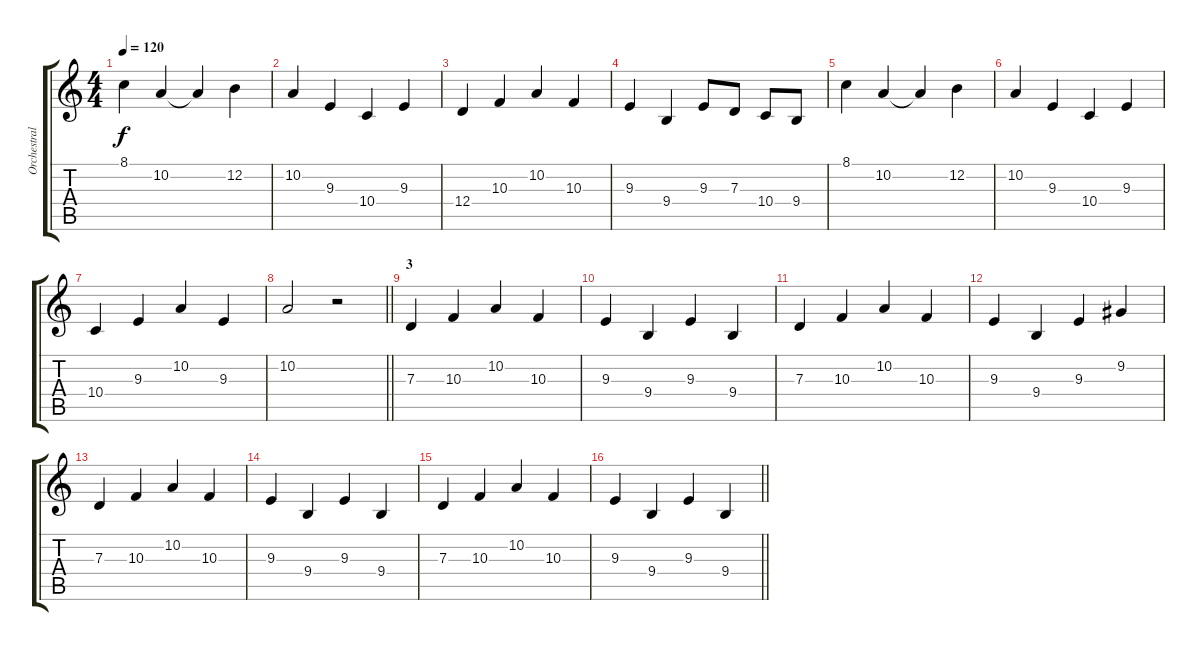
\track ("Orchestral" "Orchestral") {instrument orchestralharp}
\staff {score tabs}
\tuning (E4 B3 G3 D3 A2 E2) {hide}
\ts (4 4)
\tempo 120
\clef g2
\ks c
8.1.4{dy f} 10.2.4 10.2{t}.4 12.2.4 |
10.2.4 9.3.4 10.4.4 9.3.4 |
12.4.4 10.3.4 10.2.4 10.3.4 |
9.3.4 9.4.4 9.3.8 7.3.8 10.4.8 9.4.8 |
8.1.4 10.2.4 10.2{t}.4 12.2.4 |
10.2.4 9.3.4 10.4.4 9.3.4 |
10.4.4 9.3.4 10.2.4 9.3.4 |
\barLineRight lightlight
10.2.2 r.2 |
\section ("" "3")
7.3.4 10.3.4 10.2.4 10.3.4 |
9.3.4 9.4.4 9.3.4 9.4.4 |
7.3.4 10.3.4 10.2.4 10.3.4 |
9.3.4 9.4.4 9.3.4 9.2.4 |
7.3.4 10.3.4 10.2.4 10.3.4 |
9.3.4 9.4.4 9.3.4 9.4.4 |
7.3.4 10.3.4 10.2.4 10.3.4 |
\barLineRight lightlight
9.3.4 9.4.4 9.3.4 9.4.4
